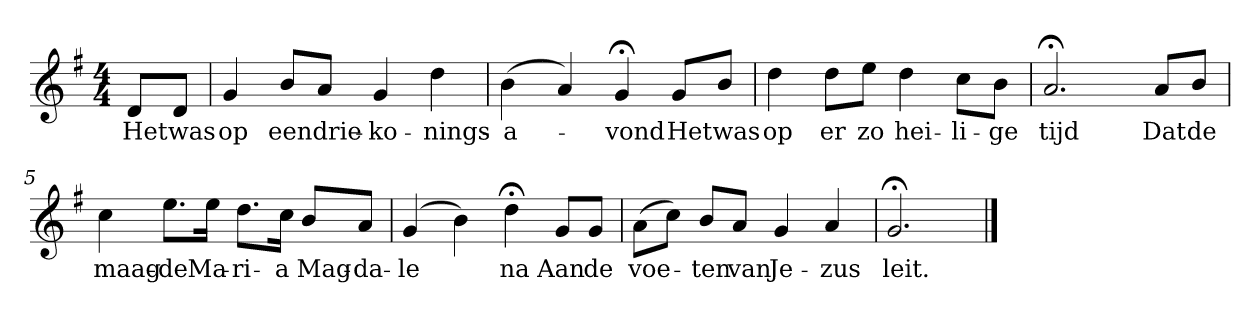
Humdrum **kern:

**kern	**text
*part1	*part1
*staff1	*staff1
*k[f#]	*
*G:	*
*M4/4	*
*MM120	*
=	=
8dL	Het
8dJ	was
=1	=1
4g	op
8bL	een
8aJ	drie-
4g	-ko-
4dd	-nings-
=2	=2
(4b	-a-
4a)	.
4g;<	-vond
8gL	Het
8bJ	was
=3	=3
4dd	op
8ddL	er
8eeJ	zo
4dd	hei-
8ccL	-li-
8bJ	-ge
=4	=4
2.a;<	tijd
8aL	Dat
8bJ	de
=5	=5
4cc	maag-
8.eeL	-de
16eeJk	Ma-
8.ddL	-ri-
16ccJk	-a
8bL	Mag-
8aJ	-da-
=6	=6
(4g	-le
4b)	.
4dd;<	na
8gL	Aan
8gJ	de
=7	=7
(8aL	voe-
8ccJ)	.
8bL	-ten
8aJ	van
4g	Je-
4a	-zus
=8	=8
2.g;<	leit.
==	==
*-	*-
